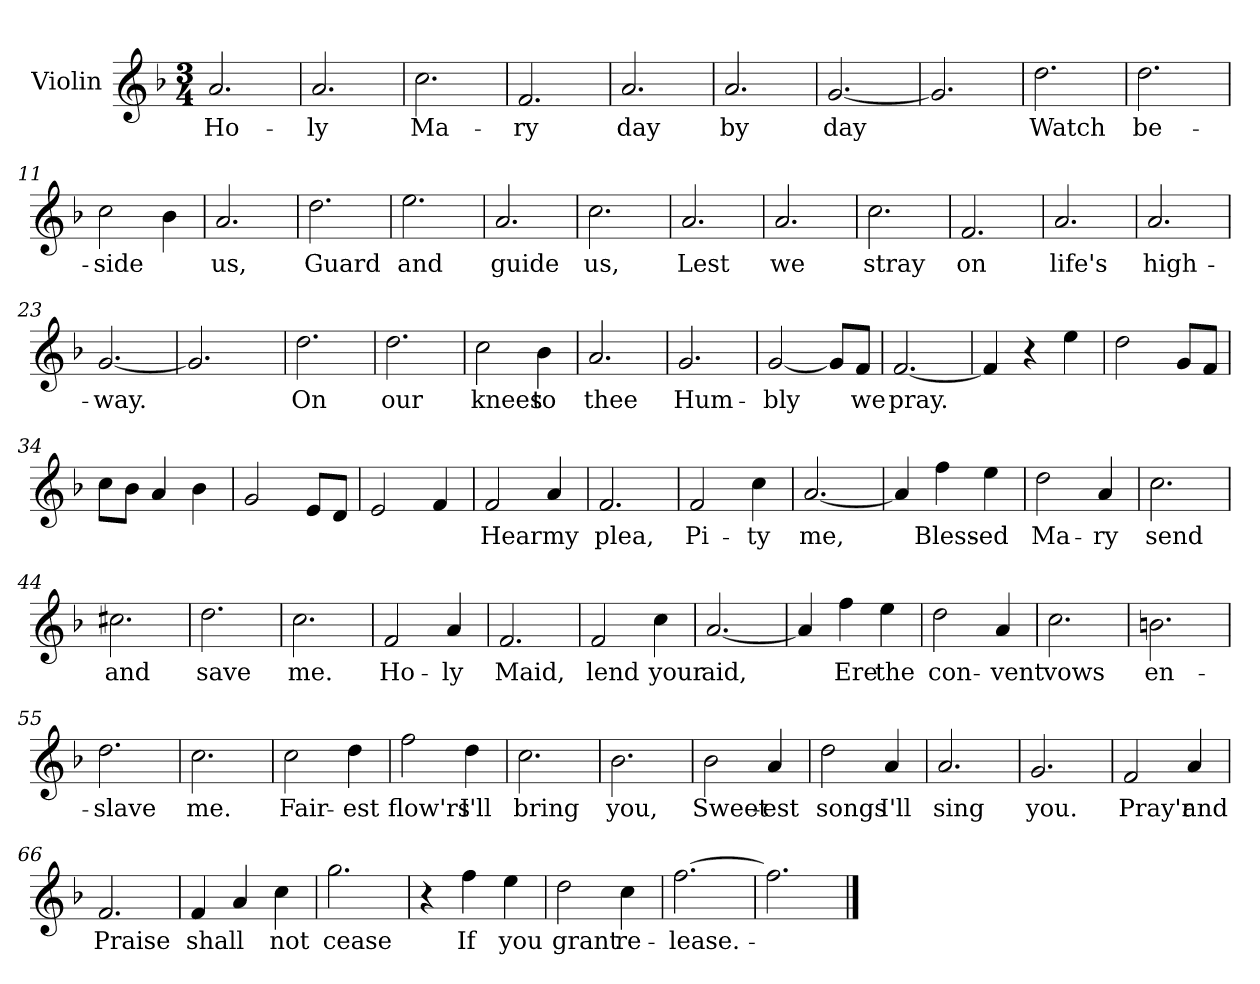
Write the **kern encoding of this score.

**kern	**text
*part1	*part1
*staff1	*staff1
*I"Violin	*
*I'Vln	*
*clefG2	*
*k[b-]	*
*F:	*
*M3/4	*
=1	=1
2.a/	Ho-
=2	=2
2.a/	-ly
=3	=3
2.cc\	Ma-
=4	=4
2.f/	-ry
=5	=5
2.a/	day
=6	=6
2.a/	by
=7	=7
[2.g/	day
=8	=8
2.g/]	.
!!LO:LB:g=z
=9	=9
2.dd\	Watch
=10	=10
2.dd\	be-
=11	=11
2cc\	-side
4b-\	.
=12	=12
2.a/	us,
=13	=13
2.dd\	Guard
=14	=14
2.ee\	and
=15	=15
2.a/	guide
=16	=16
2.cc\	us,
!!LO:LB:g=z
=17	=17
2.a/	Lest
=18	=18
2.a/	we
=19	=19
2.cc\	stray
=20	=20
2.f/	on
=21	=21
2.a/	life's
=22	=22
2.a/	high-
=23	=23
[2.g/	-way.
=24	=24
2.g/]	.
!!LO:LB:g=z
=25	=25
2.dd\	On
=26	=26
2.dd\	our
=27	=27
2cc\	knees
4b-\	to
=28	=28
2.a/	thee
=29	=29
2.g/	Hum-
=30	=30
[2g/	-bly
8g/L]	.
8f/J	we
=31	=31
[2.f/	pray.
=32	=32
4f/]	.
4r	.
4ee\	.
!!LO:LB:g=z
=33	=33
2dd\	.
8g/L	.
8f/J	.
=34	=34
8cc\L	.
8b-\J	.
4a/	.
4b-\	.
=35	=35
2g/	.
8e/L	.
8d/J	.
=36	=36
2e/	.
4f/	.
=37	=37
2f/	Hear
4a/	my
=38	=38
2.f/	plea,
=39	=39
2f/	Pi-
4cc\	-ty
=40	=40
[2.a/	me,
!!LO:LB:g=z
=41	=41
4a/]	.
4ff\	Bless-
4ee\	-ed
=42	=42
2dd\	Ma-
4a/	-ry
=43	=43
2.cc\	send
=44	=44
2.cc#X\	and
=45	=45
2.dd\	save
=46	=46
2.cc\	me.
=47	=47
2f/	Ho-
4a/	-ly
=48	=48
2.f/	Maid,
!!LO:LB:g=z
=49	=49
2f/	lend
4cc\	your
=50	=50
[2.a/	aid,
=51	=51
4a/]	.
4ff\	Ere
4ee\	the
=52	=52
2dd\	con-
4a/	-vent
=53	=53
2.cc\	vows
=54	=54
2.bn\	en-
=55	=55
2.dd\	-slave
=56	=56
2.cc\	me.
!!LO:LB:g=z
=57	=57
2cc\	Fair-
4dd\	-est
=58	=58
2ff\	flow'rs
4dd\	I'll
=59	=59
2.cc\	bring
=60	=60
2.b-\	you,
=61	=61
2b-\	Sweet-
4a/	-est
=62	=62
2dd\	songs
4a/	I'll
=63	=63
2.a/	sing
=64	=64
2.g/	you.
!!LO:LB:g=z
=65	=65
2f/	Pray'r
4a/	and
=66	=66
2.f/	Praise
=67	=67
4f/	shall
4a/	.
4cc\	not
=68	=68
2.gg\	cease
=69	=69
4r	.
4ff\	If
4ee\	you
=70	=70
2dd\	grant
4cc\	re-
=71	=71
[2.ff\	-lease.-
=72	=72
2.ff\]	.
==	==
*-	*-
